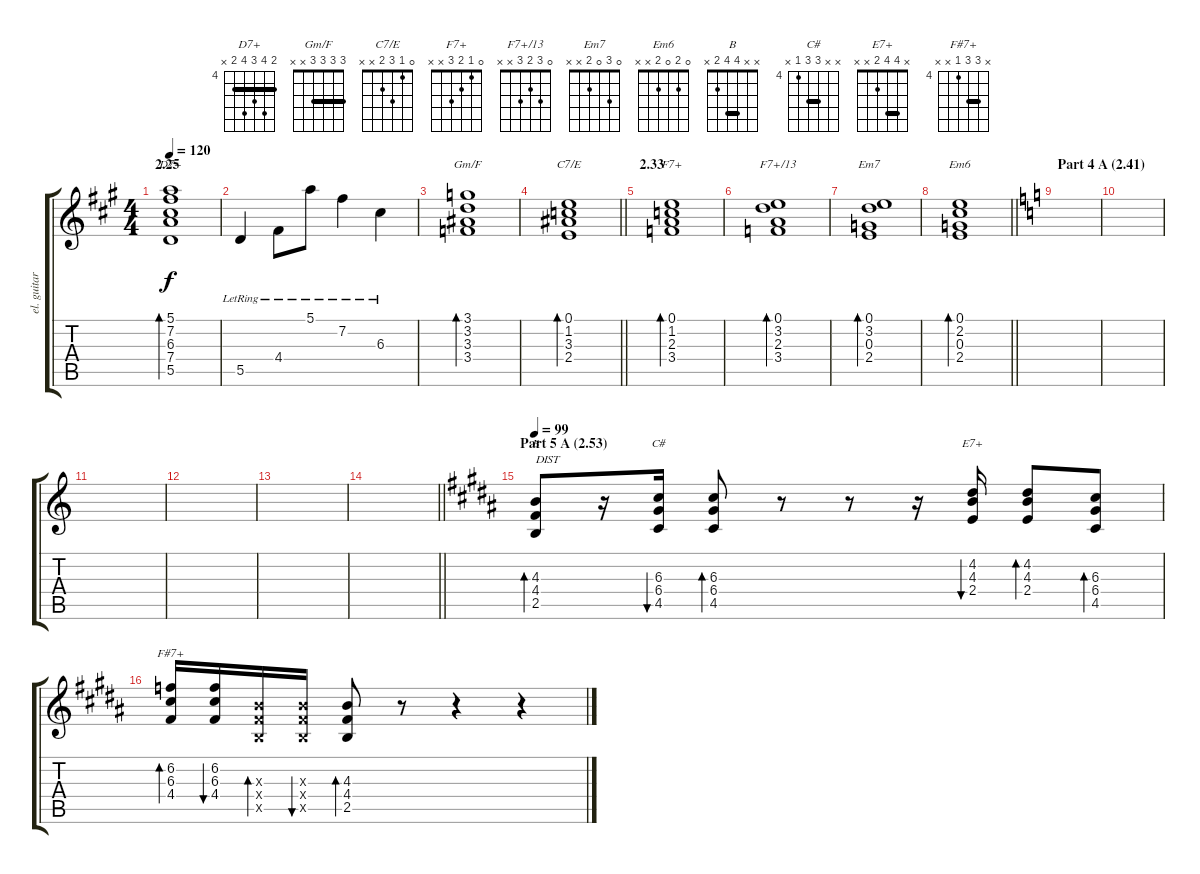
\track ("el. guitar" "el. guitar") {instrument electricguitarjazz}
\staff {score tabs}
\tuning (E4 B3 G3 D3 A2 E2) {hide}
\chord ("D7+" 5 7 6 7 5 x) {firstfret 4 barre 5}
\chord ("Gm/F" 3 3 3 3 x x) {barre 3}
\chord ("C7/E" 0 1 3 2 x x)
\chord ("F7+" 0 1 2 3 x x)
\chord ("F7+/13" 0 3 2 3 x x)
\chord ("Em7" 0 3 0 2 x x)
\chord ("Em6" 0 2 0 2 x x)
\chord ("B" x x 4 4 2 x) {barre 4}
\chord ("C#" x x 6 6 4 x) {firstfret 4 barre 6}
\chord ("E7+" x 4 4 2 x x) {barre 4}
\chord ("F#7+" x 6 6 4 x x) {firstfret 4 barre 6}
\ts (4 4)
\section ("" "2.25")
\tempo 120
\clef g2
\ks a
(5.1 7.2 6.3 7.4 5.5).1{bd 30 ch "D7+" dy f} |
5.5{lr}.4 4.4{lr}.8 5.1{lr}.8 7.2{lr}.4 6.3{lr}.4 |
(3.1 3.2 3.3 3.4).1{bd 30 ch "Gm/F"} |
\barLineRight lightlight
(0.1 1.2 3.3 2.4).1{bd 30 ch "C7/E"} |
\section ("" "2.33")
(0.1 1.2 2.3 3.4).1{bd 30 ch "F7+"} |
(0.1 3.2 2.3 3.4).1{bd 30 ch "F7+/13"} |
(0.1 3.2 0.3 2.4).1{bd 30 ch "Em7"} |
\barLineRight lightlight
(0.1 2.2 0.3 2.4).1{bd 30 ch "Em6"} |
\section ("" "Part 4 A (2.41)")
\ks c
|
|
|
|
|
\barLineRight lightlight
|
\section ("" "Part 5 A (2.53)")
\tempo 99
\ks b
(4.3 4.4 2.5).8{bd 30 ch "B" txt "DIST" instrument overdrivenguitar} r.16 (6.3 6.4 4.5).16{bu 30 ch "C#"} (6.3 6.4 4.5).8{bd 30} r.8 r.8 r.16 (4.2 4.3 2.4).16{bu 30 ch "E7+"} (4.2 4.3 2.4).8{bd 30} (6.3 6.4 4.5).8{bd 30} |
(6.2 6.3 4.4).16{bd 30 ch "F#7+"} (6.2 6.3 4.4).16{bu 30} (4.3{x} 4.4{x} 2.5{x}).16{bd 30} (4.3{x} 4.4{x} 2.5{x}).16{bu 30} (4.3 4.4 2.5).8{bd 30} r.8 r.4 r.4
